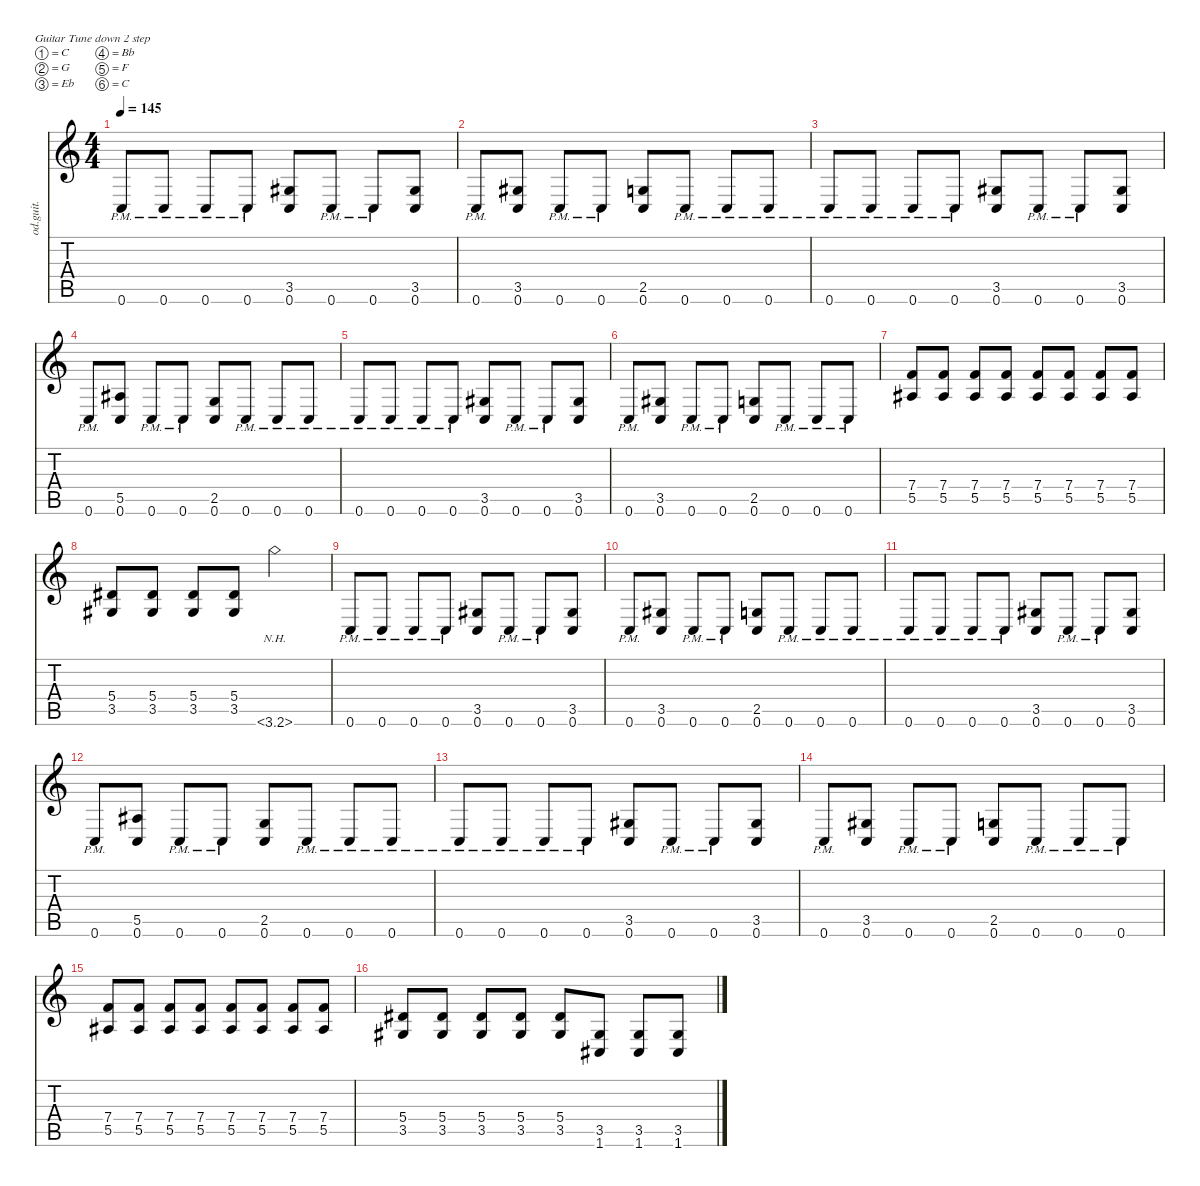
\defaultSystemsLayout 4
\hideDynamics
\bracketExtendMode nobrackets
\otherSystemsTrackNameOrientation horizontal
\track ("Overdriven Guitar" "od.guit.") {instrument overdrivenguitar}
\staff {score tabs}
\tuning (C4 G3 Eb3 Bb2 F2 C2)
\ts (4 4)
\tempo 145
\clef g2
\ks c
0.6{pm}.8{dy mf beam Up} 0.6{pm}.8{beam Up} 0.6{pm}.8{beam Up} 0.6{pm}.8{beam Up} (0.6 3.5{acc #}).8{beam Up} 0.6{pm}.8{beam Up} 0.6{pm}.8{beam Up} (0.6 3.5{acc #}).8{beam Up} |
0.6{pm}.8{beam Up} (0.6 3.5{acc #}).8{beam Up} 0.6{pm}.8{beam Up} 0.6{pm}.8{beam Up} (0.6 2.5).8{beam Up} 0.6{pm}.8{beam Up} 0.6{pm}.8{beam Up} 0.6{pm}.8{beam Up} |
0.6{pm}.8{beam Up} 0.6{pm}.8{beam Up} 0.6{pm}.8{beam Up} 0.6{pm}.8{beam Up} (0.6 3.5{acc #}).8{beam Up} 0.6{pm}.8{beam Up} 0.6{pm}.8{beam Up} (0.6 3.5{acc #}).8{beam Up} |
0.6{pm}.8{beam Up} (0.6 5.5{acc #}).8{beam Up} 0.6{pm}.8{beam Up} 0.6{pm}.8{beam Up} (0.6 2.5).8{beam Up} 0.6{pm}.8{beam Up} 0.6{pm}.8{beam Up} 0.6{pm}.8{beam Up} |
0.6{pm}.8{beam Up} 0.6{pm}.8{beam Up} 0.6{pm}.8{beam Up} 0.6{pm}.8{beam Up} (3.5{acc #} 0.6).8{beam Up} 0.6{pm}.8{beam Up} 0.6{pm}.8{beam Up} (3.5{acc #} 0.6).8{beam Up} |
0.6{pm}.8{beam Up} (3.5{acc #} 0.6).8{beam Up} 0.6{pm}.8{beam Up} 0.6{pm}.8{beam Up} (2.5 0.6).8{beam Up} 0.6{pm}.8{beam Up} 0.6{pm}.8{beam Up} 0.6{pm}.8{beam Up} |
(5.5{acc #} 7.4).8{beam Up} (5.5{acc #} 7.4).8{beam Up} (5.5{acc #} 7.4).8{beam Up} (5.5{acc #} 7.4).8{beam Up} (5.5{acc #} 7.4).8{beam Up} (5.5{acc #} 7.4).8{beam Up} (5.5{acc #} 7.4).8{beam Up} (5.5{acc #} 7.4).8{beam Up} |
(3.5{acc #} 5.4{acc #}).8{beam Up} (3.5{acc #} 5.4{acc #}).8{beam Up} (3.5{acc #} 5.4{acc #}).8{beam Up} (3.5{acc #} 5.4{acc #}).8{beam Up} 3.6{nh acc #}.2{beam Down} |
0.6{pm}.8{beam Up} 0.6{pm}.8{beam Up} 0.6{pm}.8{beam Up} 0.6{pm}.8{beam Up} (0.6 3.5{acc #}).8{beam Up} 0.6{pm}.8{beam Up} 0.6{pm}.8{beam Up} (0.6 3.5{acc #}).8{beam Up} |
0.6{pm}.8{beam Up} (0.6 3.5{acc #}).8{beam Up} 0.6{pm}.8{beam Up} 0.6{pm}.8{beam Up} (0.6 2.5).8{beam Up} 0.6{pm}.8{beam Up} 0.6{pm}.8{beam Up} 0.6{pm}.8{beam Up} |
0.6{pm}.8{beam Up} 0.6{pm}.8{beam Up} 0.6{pm}.8{beam Up} 0.6{pm}.8{beam Up} (0.6 3.5{acc #}).8{beam Up} 0.6{pm}.8{beam Up} 0.6{pm}.8{beam Up} (0.6 3.5{acc #}).8{beam Up} |
0.6{pm}.8{beam Up} (0.6 5.5{acc #}).8{beam Up} 0.6{pm}.8{beam Up} 0.6{pm}.8{beam Up} (0.6 2.5).8{beam Up} 0.6{pm}.8{beam Up} 0.6{pm}.8{beam Up} 0.6{pm}.8{beam Up} |
0.6{pm}.8{beam Up} 0.6{pm}.8{beam Up} 0.6{pm}.8{beam Up} 0.6{pm}.8{beam Up} (0.6 3.5{acc #}).8{beam Up} 0.6{pm}.8{beam Up} 0.6{pm}.8{beam Up} (0.6 3.5{acc #}).8{beam Up} |
0.6{pm}.8{beam Up} (0.6 3.5{acc #}).8{beam Up} 0.6{pm}.8{beam Up} 0.6{pm}.8{beam Up} (0.6 2.5).8{beam Up} 0.6{pm}.8{beam Up} 0.6{pm}.8{beam Up} 0.6{pm}.8{beam Up} |
(5.5{acc #} 7.4).8{beam Up} (5.5{acc #} 7.4).8{beam Up} (5.5{acc #} 7.4).8{beam Up} (5.5{acc #} 7.4).8{beam Up} (5.5{acc #} 7.4).8{beam Up} (5.5{acc #} 7.4).8{beam Up} (5.5{acc #} 7.4).8{beam Up} (5.5{acc #} 7.4).8{beam Up} |
(3.5{acc #} 5.4{acc #}).8{beam Up} (3.5{acc #} 5.4{acc #}).8{beam Up} (3.5{acc #} 5.4{acc #}).8{beam Up} (3.5{acc #} 5.4{acc #}).8{beam Up} (3.5{acc #} 5.4{acc #}).8{beam Up} (1.6{acc #} 3.5{acc #}).8{beam Up} (1.6{acc #} 3.5{acc #}).8{beam Up} (1.6{acc #} 3.5{acc #}).8{beam Up}
